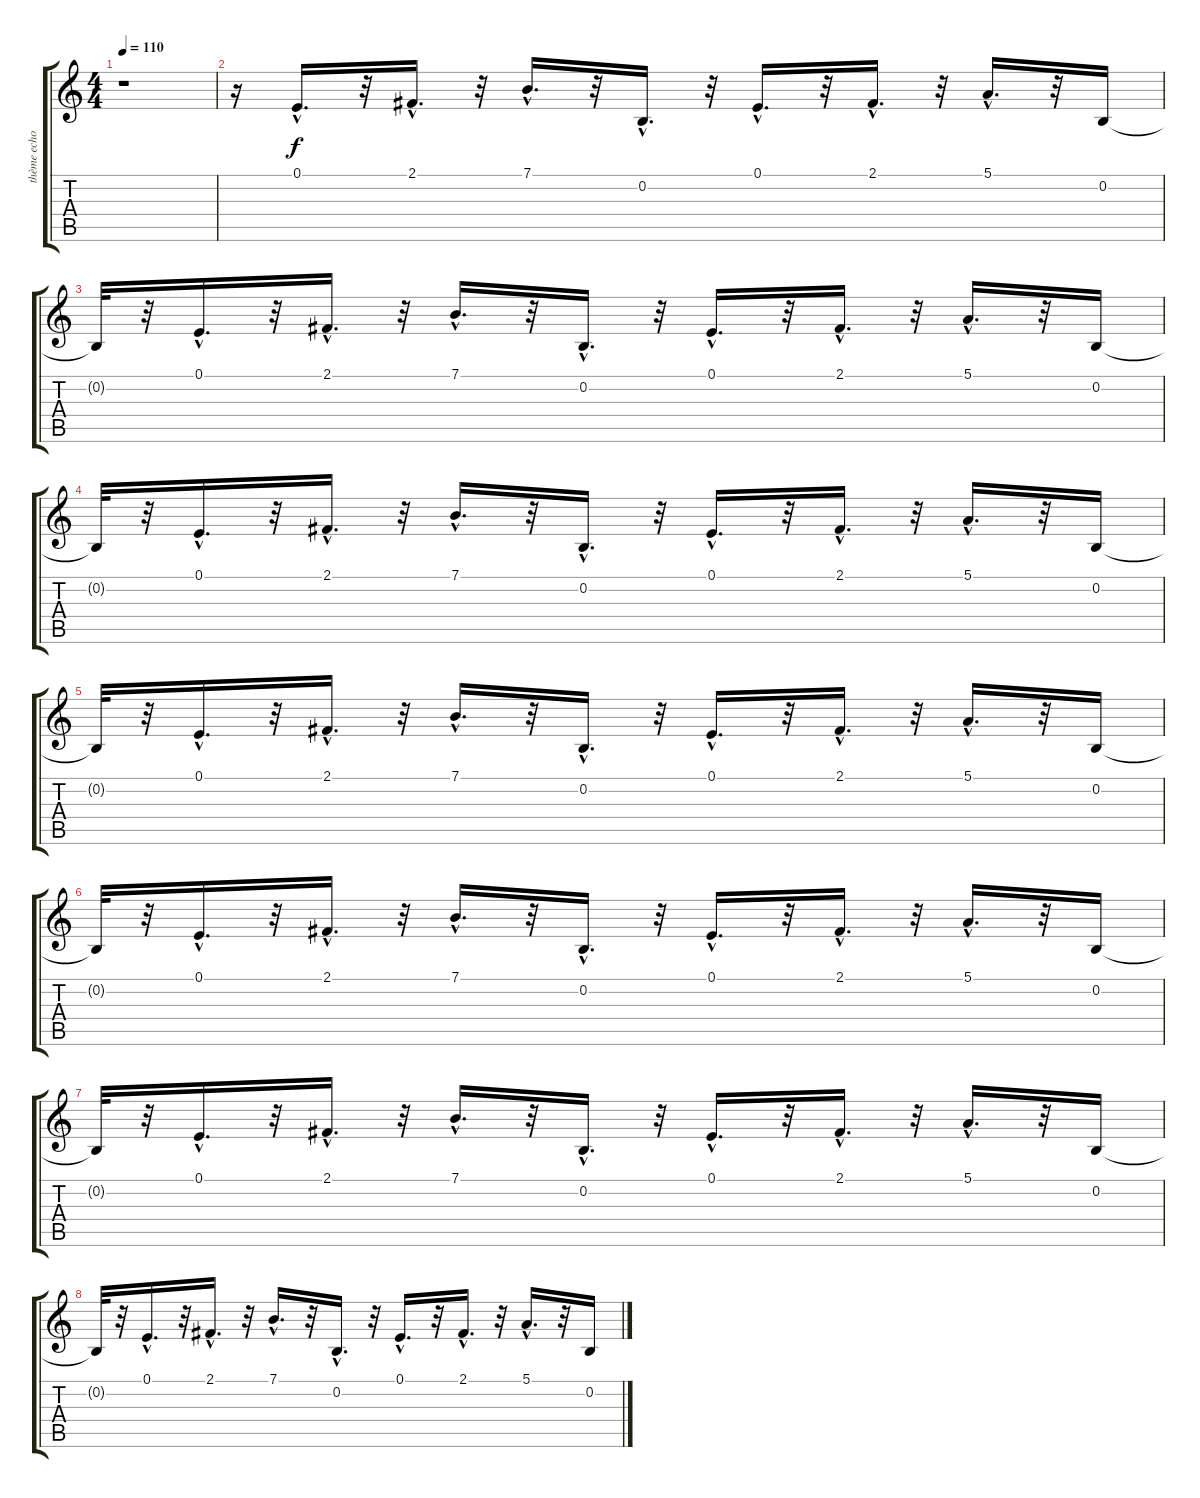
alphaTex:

\track ("thème echo" "thème echo") {instrument clavinet}
\staff {score tabs}
\tuning (E4 B3 G3 D3 A2 E2) {hide}
\ts (4 4)
\tempo 110
\clef g2
\ks c
r.1{dy f instrument clavinet} |
r.16 0.1{hac}.16{d} r.32 2.1{hac}.16{d} r.32 7.1{hac}.16{d} r.32 0.2{hac}.16{d} r.32 0.1{hac}.16{d} r.32 2.1{hac}.16{d} r.32 5.1{hac}.16{d} r.32 0.2.16 |
0.2{t}.32 r.32 0.1{hac}.16{d} r.32 2.1{hac}.16{d} r.32 7.1{hac}.16{d} r.32 0.2{hac}.16{d} r.32 0.1{hac}.16{d} r.32 2.1{hac}.16{d} r.32 5.1{hac}.16{d} r.32 0.2.16 |
0.2{t}.32 r.32 0.1{hac}.16{d} r.32 2.1{hac}.16{d} r.32 7.1{hac}.16{d} r.32 0.2{hac}.16{d} r.32 0.1{hac}.16{d} r.32 2.1{hac}.16{d} r.32 5.1{hac}.16{d} r.32 0.2.16 |
0.2{t}.32 r.32 0.1{hac}.16{d} r.32 2.1{hac}.16{d} r.32 7.1{hac}.16{d} r.32 0.2{hac}.16{d} r.32 0.1{hac}.16{d} r.32 2.1{hac}.16{d} r.32 5.1{hac}.16{d} r.32 0.2.16 |
0.2{t}.32 r.32 0.1{hac}.16{d} r.32 2.1{hac}.16{d} r.32 7.1{hac}.16{d} r.32 0.2{hac}.16{d} r.32 0.1{hac}.16{d} r.32 2.1{hac}.16{d} r.32 5.1{hac}.16{d} r.32 0.2.16 |
0.2{t}.32 r.32 0.1{hac}.16{d} r.32 2.1{hac}.16{d} r.32 7.1{hac}.16{d} r.32 0.2{hac}.16{d} r.32 0.1{hac}.16{d} r.32 2.1{hac}.16{d} r.32 5.1{hac}.16{d} r.32 0.2.16 |
0.2{t}.32 r.32 0.1{hac}.16{d} r.32 2.1{hac}.16{d} r.32 7.1{hac}.16{d} r.32 0.2{hac}.16{d} r.32 0.1{hac}.16{d} r.32 2.1{hac}.16{d} r.32 5.1{hac}.16{d} r.32 0.2.16
